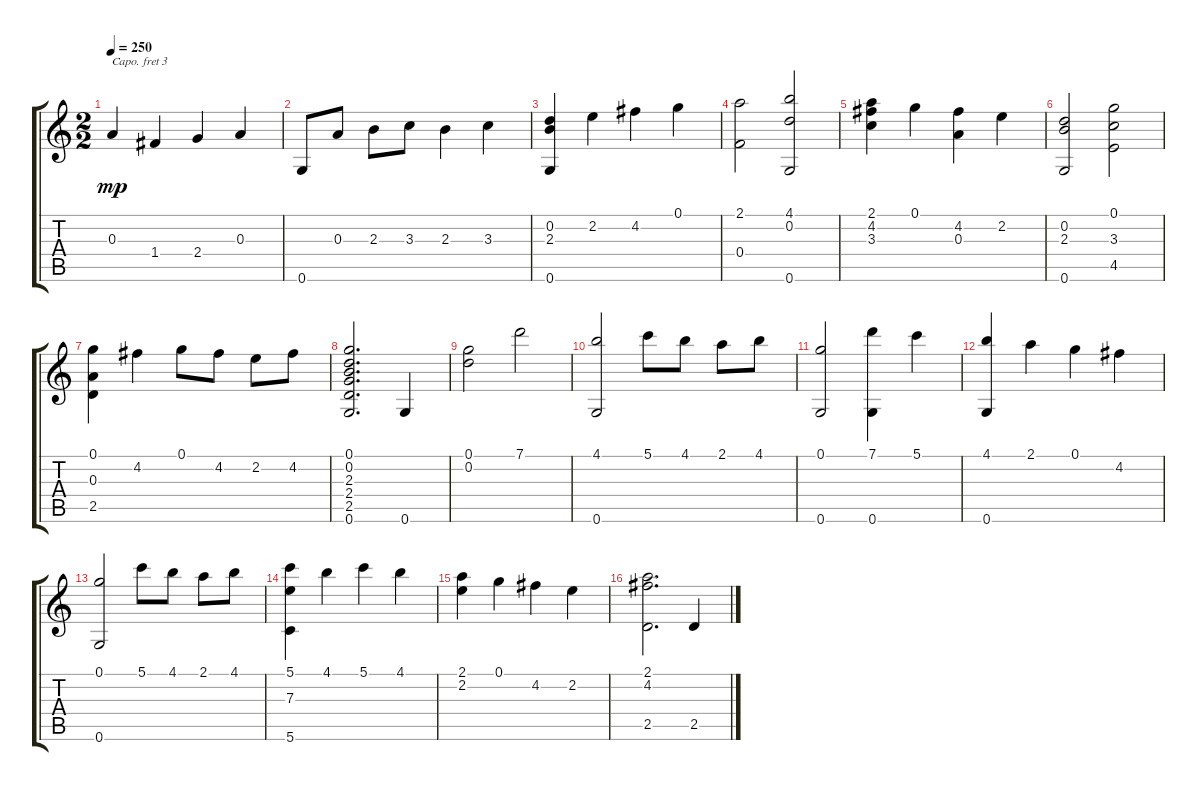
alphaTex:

\track "" {instrument acousticguitarsteel}
\staff {score tabs}
\capo 3
\tuning (E4 B3 Gb3 D3 A2 E2) {hide}
\ts (2 2)
\tempo 250
\clef g2
\ks c
0.3.4{dy mp} 1.4.4 2.4.4 0.3.4 |
0.6.8 0.3.8 2.3.8 3.3.8 2.3.4 3.3.4 |
(0.2 2.3 0.6).4 2.2.4 4.2.4 0.1.4 |
(2.1 0.4).2 (4.1 0.2 0.6).2 |
(2.1 4.2 3.3).4 0.1.4 (4.2 0.3).4 2.2.4 |
(0.2 2.3 0.6).2 (0.1 3.3 4.5).2 |
(0.1 0.3 2.5).4 4.2.4 0.1.8 4.2.8 2.2.8 4.2.8 |
(0.1 0.2 2.3 2.4 2.5 0.6).2{d} 0.6.4 |
(0.1 0.2).2 7.1.2 |
(4.1 0.6).2 5.1.8 4.1.8 2.1.8 4.1.8 |
(0.1 0.6).2 (7.1 0.6).4 5.1.4 |
(4.1 0.6).4 2.1.4 0.1.4 4.2.4 |
(0.1 0.6).2 5.1.8 4.1.8 2.1.8 4.1.8 |
(5.1 7.3 5.6).4 4.1.4 5.1.4 4.1.4 |
(2.1 2.2).4 0.1.4 4.2.4 2.2.4 |
(2.1 4.2 2.5).2{d} 2.5.4
